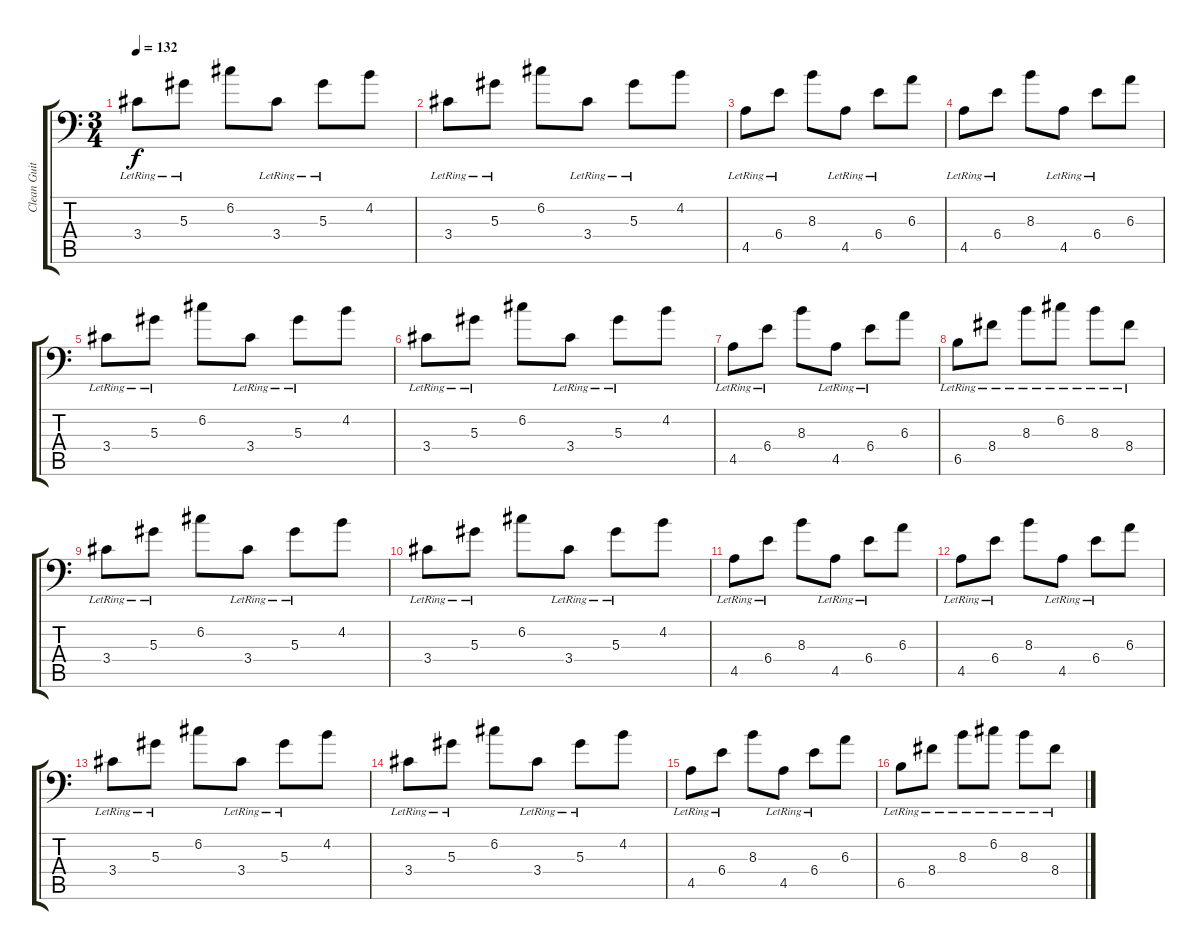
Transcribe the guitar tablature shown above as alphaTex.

\track ("Clean Guitar 2" "Clean Guit") {instrument electricguitarclean}
\staff {score tabs}
\tuning (C4 G3 Eb3 Bb2 F2 Bb1) {hide}
\ts (3 4)
\tempo 132
\clef f4
\ks c
3.4{lr}.8{dy f} 5.3{lr}.8 6.2.8 3.4{lr}.8 5.3{lr}.8 4.2.8 |
3.4{lr}.8 5.3{lr}.8 6.2.8 3.4{lr}.8 5.3{lr}.8 4.2.8 |
4.5{lr}.8 6.4{lr}.8 8.3.8 4.5{lr}.8 6.4{lr}.8 6.3.8 |
4.5{lr}.8 6.4{lr}.8 8.3.8 4.5{lr}.8 6.4{lr}.8 6.3.8 |
3.4{lr}.8 5.3{lr}.8 6.2.8 3.4{lr}.8 5.3{lr}.8 4.2.8 |
3.4{lr}.8 5.3{lr}.8 6.2.8 3.4{lr}.8 5.3{lr}.8 4.2.8 |
4.5{lr}.8 6.4{lr}.8 8.3.8 4.5{lr}.8 6.4{lr}.8 6.3.8 |
6.5{lr}.8 8.4{lr}.8 8.3{lr}.8 6.2{lr}.8 8.3{lr}.8 8.4{lr}.8 |
3.4{lr}.8 5.3{lr}.8 6.2.8 3.4{lr}.8 5.3{lr}.8 4.2.8 |
3.4{lr}.8 5.3{lr}.8 6.2.8 3.4{lr}.8 5.3{lr}.8 4.2.8 |
4.5{lr}.8 6.4{lr}.8 8.3.8 4.5{lr}.8 6.4{lr}.8 6.3.8 |
4.5{lr}.8 6.4{lr}.8 8.3.8 4.5{lr}.8 6.4{lr}.8 6.3.8 |
3.4{lr}.8 5.3{lr}.8 6.2.8 3.4{lr}.8 5.3{lr}.8 4.2.8 |
3.4{lr}.8 5.3{lr}.8 6.2.8 3.4{lr}.8 5.3{lr}.8 4.2.8 |
4.5{lr}.8 6.4{lr}.8 8.3.8 4.5{lr}.8 6.4{lr}.8 6.3.8 |
6.5{lr}.8 8.4{lr}.8 8.3{lr}.8 6.2{lr}.8 8.3{lr}.8 8.4{lr}.8
